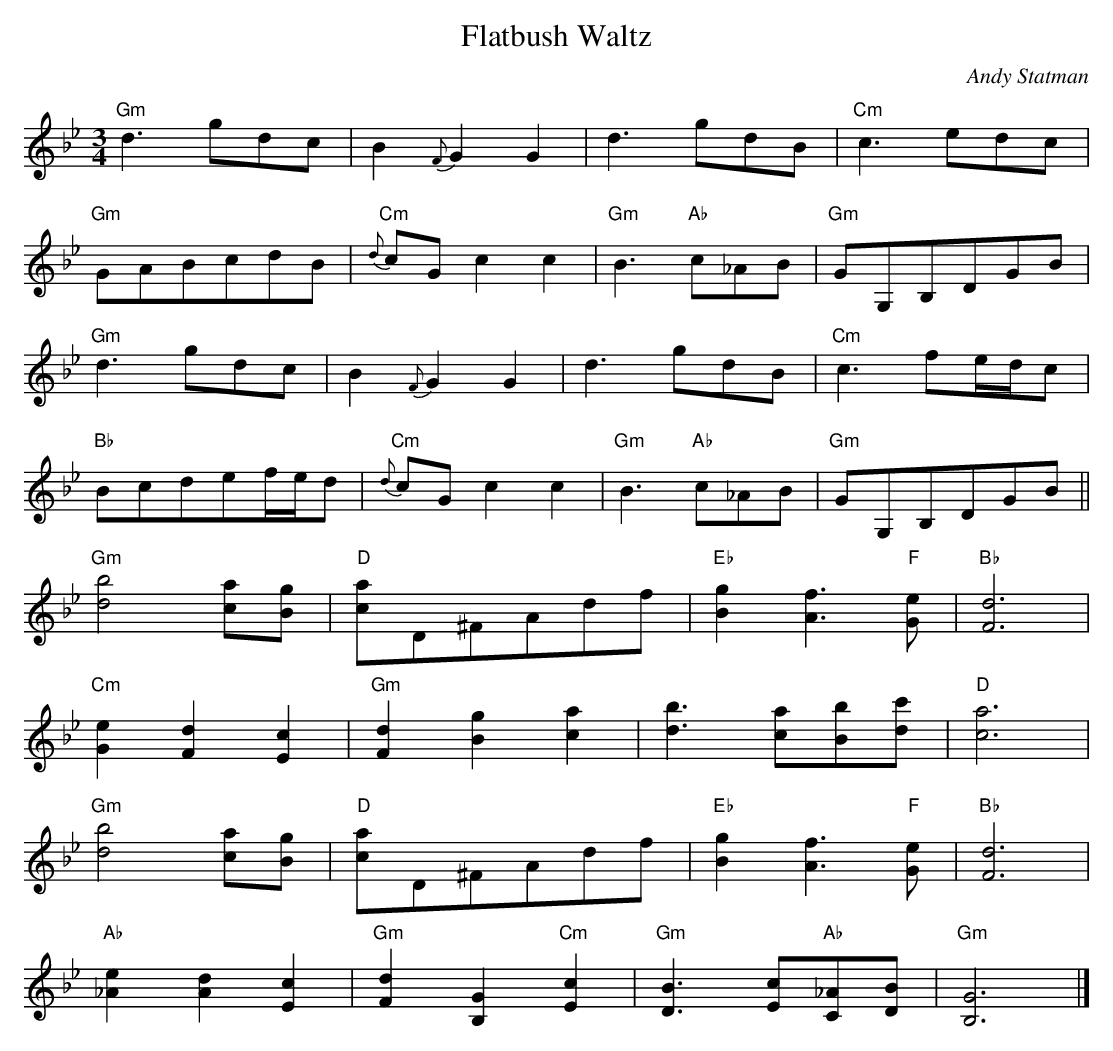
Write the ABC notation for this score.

X:1
T:Flatbush Waltz
C:Andy Statman
M:3/4
L:1/8
K:Gm
"Gm"d3gdc|B2{F}G2G2|d3gdB|"Cm"c3edc|
"Gm"GABcdB|"Cm"{d}cGc2c2|"Gm"B3"Ab"c_AB|"Gm"GG,B,DGB|
"Gm"d3gdc|B2{F}G2G2|d3gdB|"Cm"c3fe/d/c|
"Bb"Bcdef/e/d|"Cm"{d}cGc2c2|"Gm"B3"Ab"c_AB|"Gm"GG,B,DGB||
"Gm"[d4b4][ca][Bg]|"D"[ca]D^FAdf|"Eb"[B2g2][A3f3]"F"[Ge]|"Bb"[F6d6]|
"Cm"[G2e2][F2d2][E2c2]|"Gm"[F2d2][B2g2][c2a2]|\
[d3b3][ca][Bb][dc']|"D"[c6a6]|
"Gm"[d4b4][ca][Bg]|"D"[ca]D^FAdf|"Eb"[B2g2][A3f3]"F"[Ge]|"Bb"[F6d6]|
"Ab"[_A2e2][A2d2][E2c2]|"Gm"[F2d2][B,2G2]"Cm"[E2c2]|\
"Gm"[D3B3][Ec]"Ab"[C_A][DB]|"Gm"[B,6G6]|]
